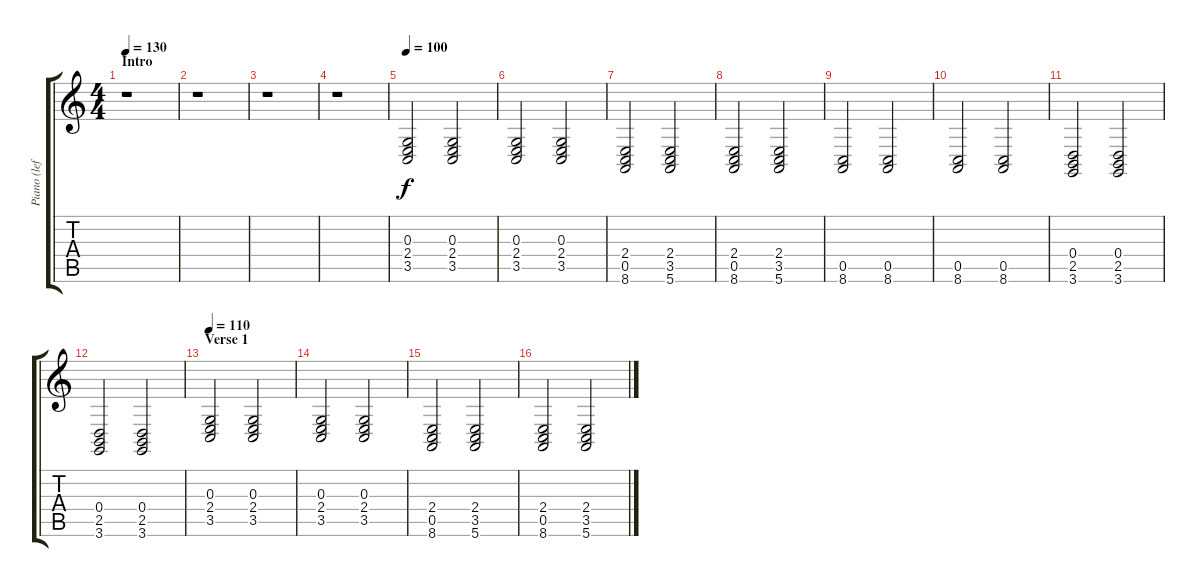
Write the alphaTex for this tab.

\track ("Piano (left hand)" "Piano (lef") {instrument acousticgrandpiano}
\staff {score tabs}
\tuning (E4 B3 G3 D3 A2 E2) {hide}
\ts (4 4)
\section ("" "Intro")
\tempo 130
\tempo 90
\tempo 130
\clef g2
\ks c
r.1{dy f instrument acousticgrandpiano} |
r.1 |
r.1 |
r.1 |
\tempo 100
(0.3 2.4 3.5).2 (0.3 2.4 3.5).2 |
(0.3 2.4 3.5).2 (0.3 2.4 3.5).2 |
(2.4 0.5 8.6).2 (2.4 3.5 5.6).2 |
(2.4 0.5 8.6).2 (2.4 3.5 5.6).2 |
(0.5 8.6).2 (0.5 8.6).2 |
(0.5 8.6).2 (0.5 8.6).2 |
(0.4 2.5 3.6).2 (0.4 2.5 3.6).2 |
(0.4 2.5 3.6).2 (0.4 2.5 3.6).2 |
\section ("" "Verse 1")
\tempo 110
(0.3 2.4 3.5).2 (0.3 2.4 3.5).2 |
(0.3 2.4 3.5).2 (0.3 2.4 3.5).2 |
(2.4 0.5 8.6).2 (2.4 3.5 5.6).2 |
(2.4 0.5 8.6).2 (2.4 3.5 5.6).2
